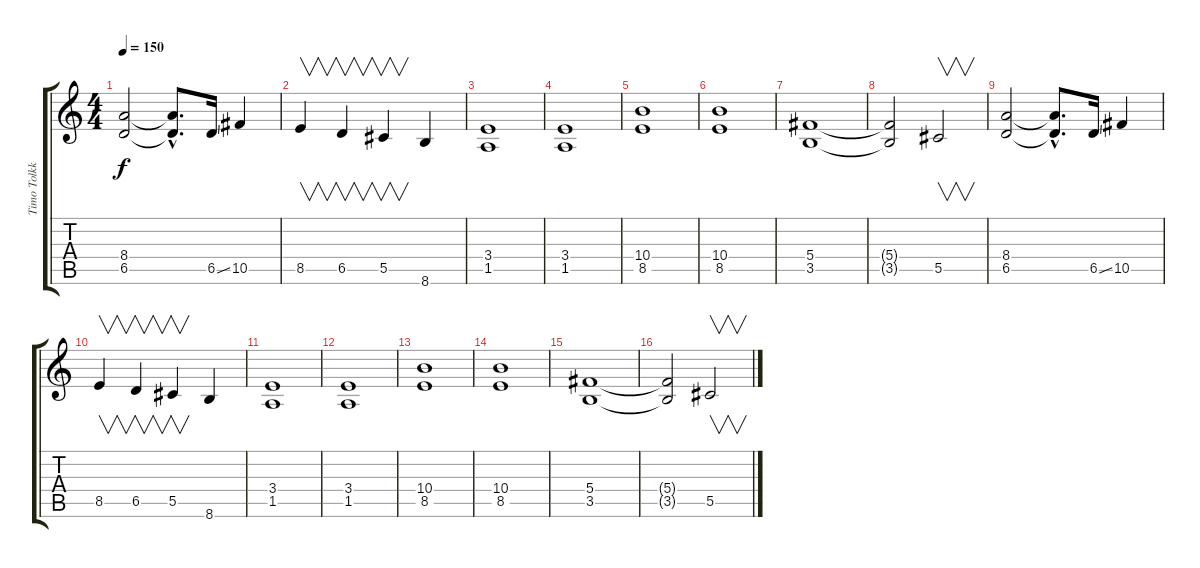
\track ("Timo Tolkki" "Timo Tolkk") {instrument distortionguitar}
\staff {score tabs}
\tuning (Eb4 Bb3 Gb3 Db3 Ab2 Eb2) {hide}
\ts (4 4)
\tempo 150
\clef g2
\ks c
(8.4 6.5).2{dy f} (8.4{hac t} 6.5{hac t}).8{d} 6.5{ss}.16 10.5.4 |
8.5.4{v} 6.5.4{v} 5.5.4{v} 8.6.4 |
(3.4 1.5).1 |
(3.4 1.5).1 |
(10.4 8.5).1 |
(10.4 8.5).1 |
(5.4 3.5).1 |
(5.4{t} 3.5{t}).2 5.5.2{v} |
(8.4 6.5).2 (8.4{hac t} 6.5{hac t}).8{d} 6.5{ss}.16 10.5.4 |
8.5.4{v} 6.5.4{v} 5.5.4{v} 8.6.4 |
(3.4 1.5).1 |
(3.4 1.5).1 |
(10.4 8.5).1 |
(10.4 8.5).1 |
(5.4 3.5).1 |
(5.4{t} 3.5{t}).2 5.5.2{v}
